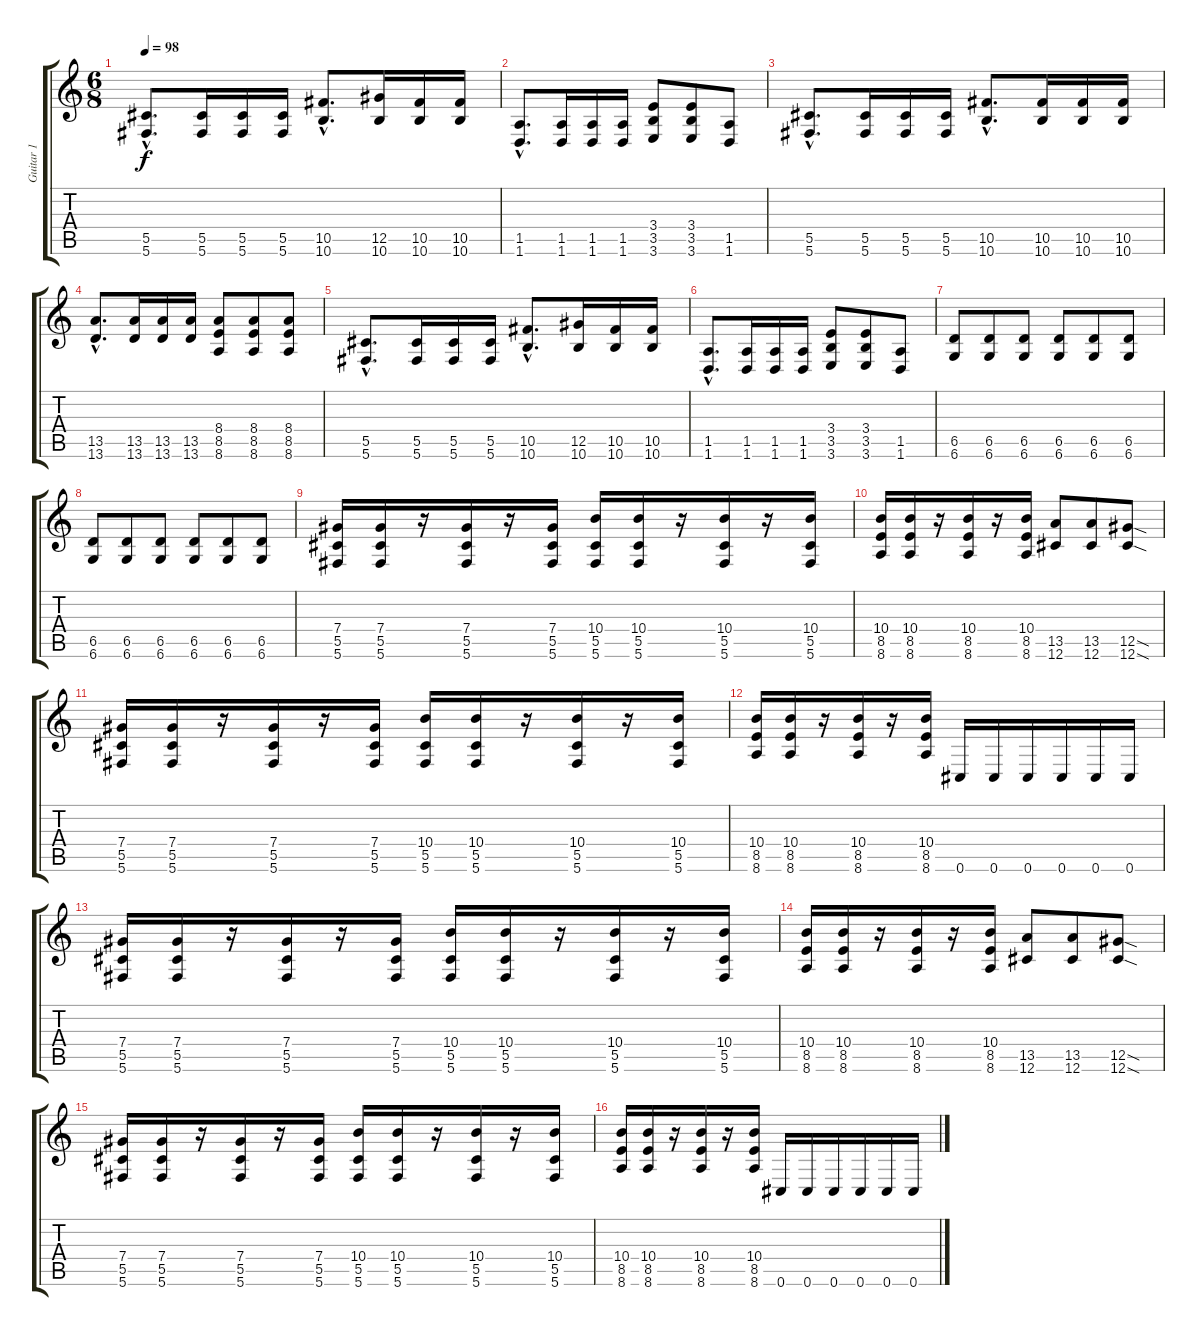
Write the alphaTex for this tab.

\track ("Guitar 1" "Guitar 1") {instrument distortionguitar}
\staff {score tabs}
\tuning (Eb4 Bb3 Gb3 Db3 Ab2 Db2) {hide}
\ts (6 8)
\tempo 98
\clef g2
\ks c
(5.5{hac} 5.6{hac}).8{d dy f} (5.5 5.6).16 (5.5 5.6).16 (5.5 5.6).16 (10.5{hac} 10.6{hac}).8{d} (12.5 10.6).16 (10.5 10.6).16 (10.5 10.6).16 |
(1.5{hac} 1.6{hac}).8{d} (1.5 1.6).16 (1.5 1.6).16 (1.5 1.6).16 (3.4 3.5 3.6).8 (3.4 3.5 3.6).8 (1.5 1.6).8 |
(5.5{hac} 5.6{hac}).8{d} (5.5 5.6).16 (5.5 5.6).16 (5.5 5.6).16 (10.5{hac} 10.6{hac}).8{d} (10.5 10.6).16 (10.5 10.6).16 (10.5 10.6).16 |
(13.5{hac} 13.6{hac}).8{d} (13.5 13.6).16 (13.5 13.6).16 (13.5 13.6).16 (8.4 8.5 8.6).8 (8.4 8.5 8.6).8 (8.4 8.5 8.6).8 |
(5.5{hac} 5.6{hac}).8{d} (5.5 5.6).16 (5.5 5.6).16 (5.5 5.6).16 (10.5{hac} 10.6{hac}).8{d} (12.5 10.6).16 (10.5 10.6).16 (10.5 10.6).16 |
(1.5{hac} 1.6{hac}).8{d} (1.5 1.6).16 (1.5 1.6).16 (1.5 1.6).16 (3.4 3.5 3.6).8 (3.4 3.5 3.6).8 (1.5 1.6).8 |
(6.5 6.6).8{volume 10} (6.5 6.6).8 (6.5 6.6).8 (6.5 6.6).8{volume 16} (6.5 6.6).8 (6.5 6.6).8 |
(6.5 6.6).8 (6.5 6.6).8 (6.5 6.6).8 (6.5 6.6).8 (6.5 6.6).8 (6.5 6.6).8 |
(7.4 5.5 5.6).16 (7.4 5.5 5.6).16 r.16 (7.4 5.5 5.6).16 r.16 (7.4 5.5 5.6).16 (10.4 5.5 5.6).16 (10.4 5.5 5.6).16 r.16 (10.4 5.5 5.6).16 r.16 (10.4 5.5 5.6).16 |
(10.4 8.5 8.6).16 (10.4 8.5 8.6).16 r.16 (10.4 8.5 8.6).16 r.16 (10.4 8.5 8.6).16 (13.5 12.6).8 (13.5 12.6).8 (12.5{sod} 12.6{sod}).8 |
(7.4 5.5 5.6).16 (7.4 5.5 5.6).16 r.16 (7.4 5.5 5.6).16 r.16 (7.4 5.5 5.6).16 (10.4 5.5 5.6).16 (10.4 5.5 5.6).16 r.16 (10.4 5.5 5.6).16 r.16 (10.4 5.5 5.6).16 |
(10.4 8.5 8.6).16 (10.4 8.5 8.6).16 r.16 (10.4 8.5 8.6).16 r.16 (10.4 8.5 8.6).16 0.6.16 0.6.16 0.6.16 0.6.16 0.6.16 0.6.16 |
(7.4 5.5 5.6).16 (7.4 5.5 5.6).16 r.16 (7.4 5.5 5.6).16 r.16 (7.4 5.5 5.6).16 (10.4 5.5 5.6).16 (10.4 5.5 5.6).16 r.16 (10.4 5.5 5.6).16 r.16 (10.4 5.5 5.6).16 |
(10.4 8.5 8.6).16 (10.4 8.5 8.6).16 r.16 (10.4 8.5 8.6).16 r.16 (10.4 8.5 8.6).16 (13.5 12.6).8 (13.5 12.6).8 (12.5{sod} 12.6{sod}).8 |
(7.4 5.5 5.6).16 (7.4 5.5 5.6).16 r.16 (7.4 5.5 5.6).16 r.16 (7.4 5.5 5.6).16 (10.4 5.5 5.6).16 (10.4 5.5 5.6).16 r.16 (10.4 5.5 5.6).16 r.16 (10.4 5.5 5.6).16 |
(10.4 8.5 8.6).16 (10.4 8.5 8.6).16 r.16 (10.4 8.5 8.6).16 r.16 (10.4 8.5 8.6).16 0.6.16 0.6.16 0.6.16 0.6.16 0.6.16 0.6.16
